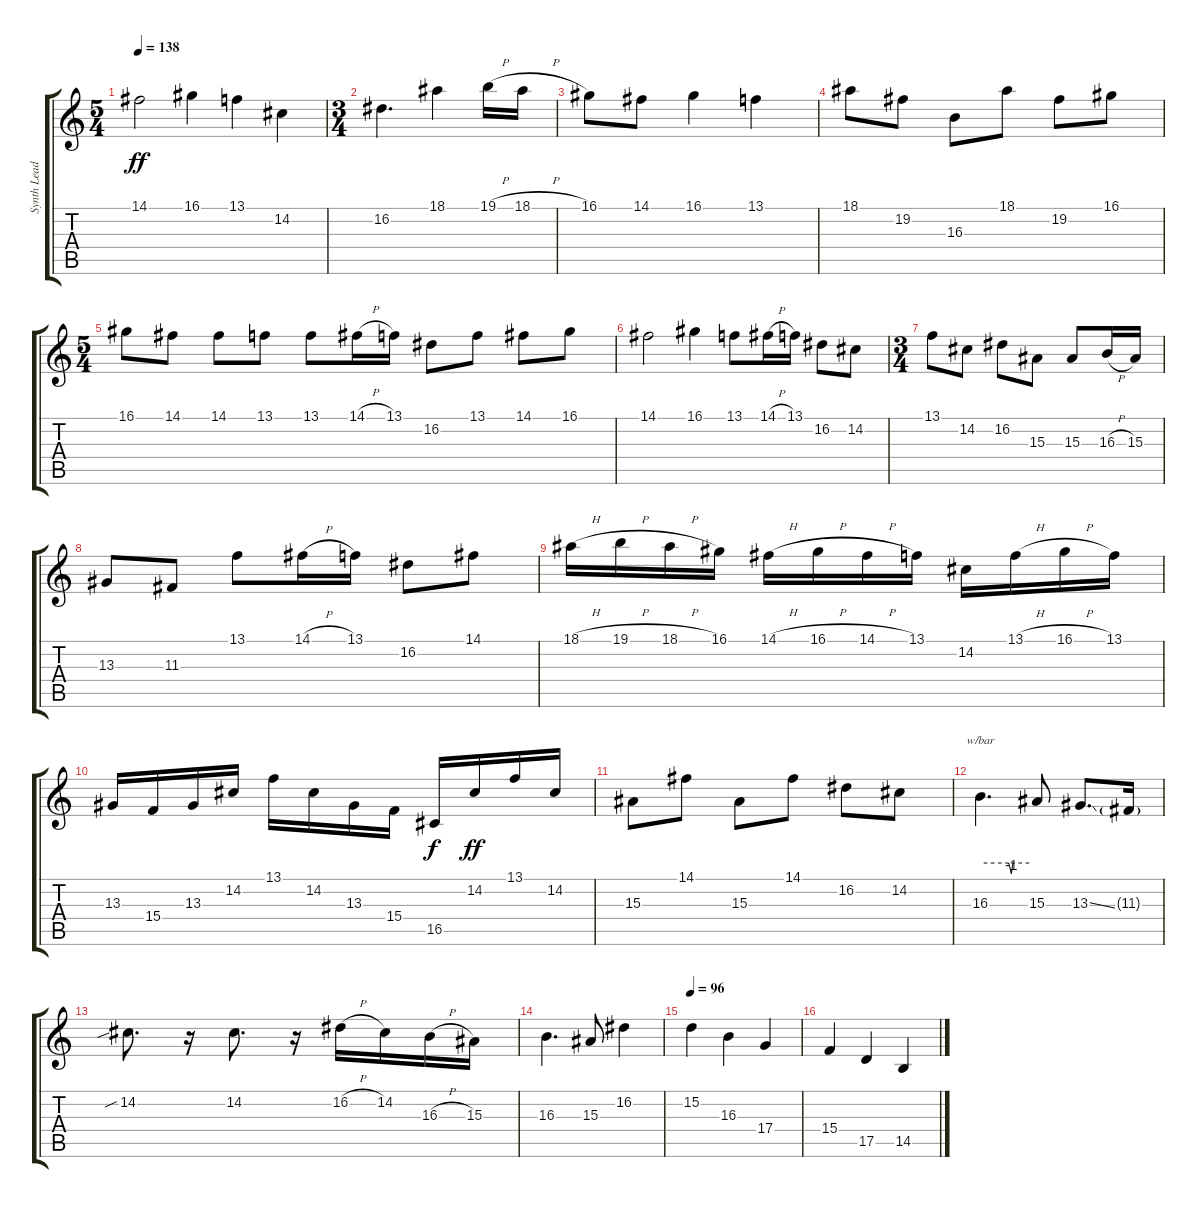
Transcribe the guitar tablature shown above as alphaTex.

\track ("Synth Lead" "Synth Lead") {instrument lead1square}
\staff {score tabs}
\tuning (E4 B3 G3 D3 A2 E2) {hide}
\ts (5 4)
\tempo 138
\clef g2
\ks c
14.1.2{dy ff} 16.1.4 13.1.4 14.2.4 |
\ts (3 4)
16.2.4{d} 18.1.4 19.1{h}.16 18.1{h}.16 |
16.1.8 14.1.8 16.1.4 13.1.4 |
18.1.8 19.2.8 16.3.8 18.1.8 19.2.8 16.1.8 |
\ts (5 4)
16.1.8 14.1.8 14.1.8 13.1.8 13.1.8 14.1{h}.16 13.1.16 16.2.8 13.1.8 14.1.8 16.1.8 |
14.1.2 16.1.4 13.1.8 14.1{h}.16 13.1.16 16.2.8 14.2.8 |
\ts (3 4)
13.1.8 14.2.8 16.2.8 15.3.8 15.3.8 16.3{h}.16 15.3.16 |
13.3.8 11.3.8 13.1.8 14.1{h}.16 13.1.16 16.2.8 14.1.8 |
18.1{h}.16 19.1{h}.16 18.1{h}.16 16.1.16 14.1{h}.16 16.1{h}.16 14.1{h}.16 13.1.16 14.2.16 13.1{h}.16 16.1{h}.16 13.1.16 |
13.3.16 15.4.16 13.3.16 14.2.16 13.1.16 14.2.16 13.3.16 15.4.16 16.5.16{dy f} 14.2.16{dy ff} 13.1.16 14.2.16 |
15.3.8 14.1.8 15.3.8 14.1.8 16.2.8 14.2.8 |
16.3.4{d tbe (custom default 0 0 35 0 38 -4 40 0 60 0)} 15.3.8 13.3{ss}.8{d} 11.3{g}.16 |
14.2{sib}.8{d} r.16 14.2.8{d} r.16 16.2{h}.16 14.2.16 16.3{h}.16 15.3.16 |
16.3.4{d} 15.3.8 16.2.4 |
\tempo 96
15.2.4 16.3.4 17.4.4 |
15.4.4 17.5.4 14.5.4
